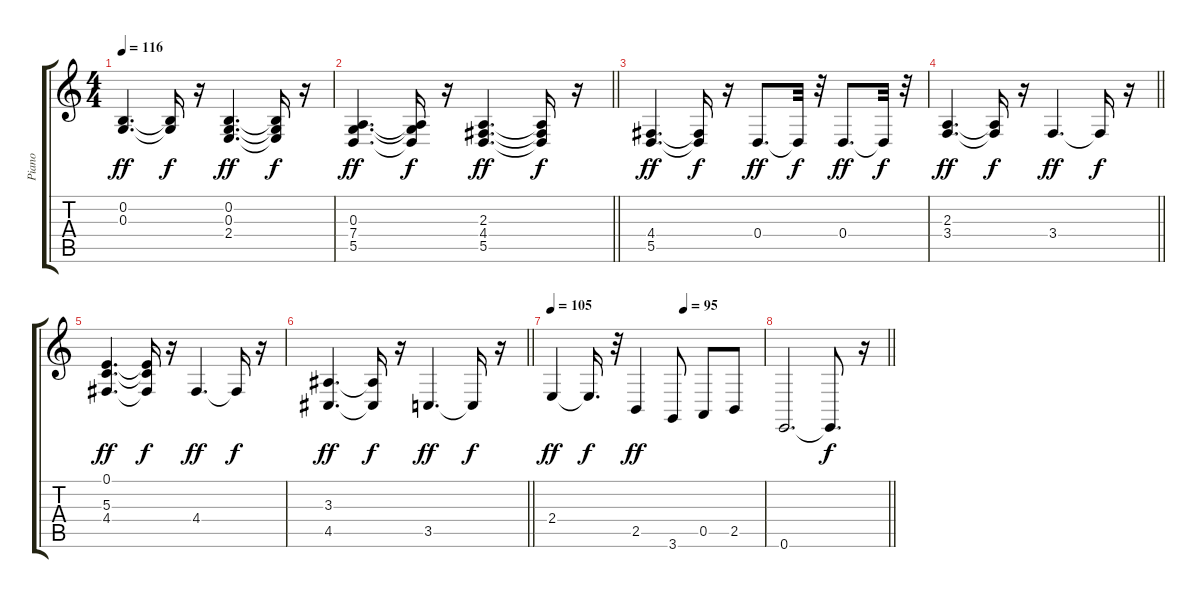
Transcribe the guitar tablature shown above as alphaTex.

\track ("Piano" "Piano") {instrument acousticgrandpiano}
\staff {score tabs}
\tuning (E4 B3 G3 D3 A2 E2) {hide}
\ts (4 4)
\tempo 116
\clef g2
\ks c
(0.2 0.3).4{d dy ff} (0.2{t} 0.3{t}).16{dy f} r.16 (0.2 0.3 2.4).4{d dy ff} (0.2{t} 0.3{t} 2.4{t}).16{dy f} r.16 |
\barLineRight lightlight
(0.3 7.4 5.5).4{d dy ff} (0.3{t} 7.4{t} 5.5{t}).16{dy f} r.16 (2.3 4.4 5.5).4{d dy ff} (2.3{t} 4.4{t} 5.5{t}).16{dy f} r.16 |
(4.4 5.5).4{d dy ff} (4.4{t} 5.5{t}).16{dy f} r.16 0.4.8{d dy ff} 0.4{t}.32{dy f} r.32 0.4.8{d dy ff} 0.4{t}.32{dy f} r.32 |
\barLineRight lightlight
(2.3 3.4).4{d dy ff} (2.3{t} 3.4{t}).16{dy f} r.16 3.4.4{d dy ff} 3.4{t}.16{dy f} r.16 |
(0.1 5.3 4.4).4{d dy ff} (0.1{t} 5.3{t} 4.4{t}).16{dy f} r.16 4.4.4{d dy ff} 4.4{t}.16{dy f} r.16 |
\barLineRight lightlight
(3.3 4.5).4{d dy ff} (3.3{t} 4.5{t}).16{dy f} r.16 3.5.4{d dy ff} 3.5{t}.16{dy f} r.16 |
\tempo 105
\tempo (95 0.625)
2.4.4{dy ff} 2.4{t}.16{d dy f} r.32 2.5.4{dy ff} 3.6.8 0.5.8 2.5.8 |
\barLineRight lightlight
0.6.2{d} 0.6{t}.8{d dy f} r.16
